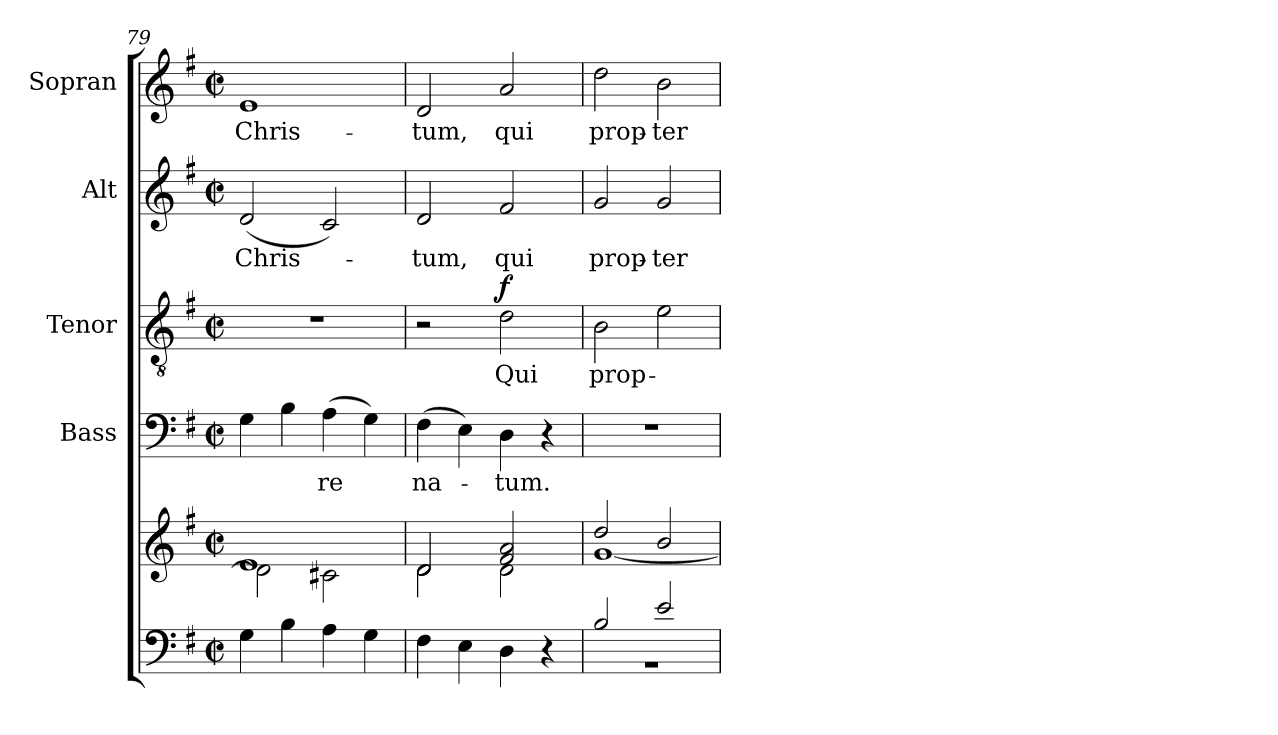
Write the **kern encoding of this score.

**kern	**kern	**kern	**text	**kern	**text	**dynam	**kern	**text	**kern	**text
*part5	*part5	*part4	*part4	*part3	*part3	*part3	*part2	*part2	*part1	*part1
*staff6	*staff5	*staff4	*staff4	*staff3	*staff3	*staff3	*staff2	*staff2	*staff1	*staff1
*	*	*I"Bass	*	*I"Tenor	*	*	*I"Alt	*	*I"Sopran	*
*	*	*I'B	*	*I'T	*	*	*I'A	*	*I'S	*
!!LO:LB:g=z
*clefF4	*clefG2	*clefF4	*	*clefGv2	*	*	*clefG2	*	*clefG2	*
*k[f#]	*k[f#]	*k[f#]	*	*k[f#]	*	*	*k[f#]	*	*k[f#]	*
*G:	*G:	*G:	*	*G:	*	*	*G:	*	*G:	*
*M2/2	*M2/2	*M2/2	*	*M2/2	*	*	*M2/2	*	*M2/2	*
*met(c|)	*met(c|)	*met(c|)	*	*met(c|)	*	*	*met(c|)	*	*met(c|)	*
=79	=79	=79	=79	=79	=79	=79	=79	=79	=79	=79
*	*^	*	*	*	*	*	*	*	*	*
!	!	!	!	!	!	!	!	!	!LO:LY:b	!	!LO:LY:b
4G\	1e	2d\]	4G\	.	1r	.	.	(<2d/	Chris-	1e	Chris-
4B\	.	.	4B\	.	.	.	.	.	.	.	.
!	!	!	!	!LO:LY:b	!	!	!	!	!	!	!
4A\	.	2c#X\	(>4A\	-re	.	.	.	2c/)	.	.	.
4G\	.	.	4G\)	.	.	.	.	.	.	.	.
=80	=80	=80	=80	=80	=80	=80	=80	=80	=80	=80	=80
!	!	!	!	!LO:LY:b	!	!	!	!	!LO:LY:b	!	!LO:LY:b
4F#\	2d/	2d\	(>4F#\	na-	2r	.	.	2d/	-tum,	2d/	-tum,
4E\	.	.	4E\)	.	.	.	.	.	.	.	.
!	!	!	!	!LO:LY:b	!	!LO:LY:b	!LO:DY:a	!	!LO:LY:b	!	!LO:LY:b
4D\	2f#/ 2a/	2d\	4D\	-tum.	2d\	Qui	f	2f#/	qui	2a/	qui
4r	.	.	4r	.	.	.	.	.	.	.	.
=81	=81	=81	=81	=81	=81	=81	=81	=81	=81	=81	=81
*^	*	*	*	*	*	*	*	*	*	*	*
!	!	!	!	!	!	!	!LO:LY:b	!	!	!LO:LY:b	!	!LO:LY:b
2B/	1rBB	2dd/	[<1g	1r	.	2B\	prop-	.	2g/	prop-	2dd\	prop-
!	!	!	!	!	!	!	!	!	!	!LO:LY:b	!	!LO:LY:b
2e/	.	2b/	.	.	.	2e\	.	.	2g/	-ter	2b\	-ter
*v	*v	*	*	*	*	*	*	*	*	*	*	*
*	*v	*v	*	*	*	*	*	*	*	*	*
=	=	=	=	=	=	=	=	=	=	=
*-	*-	*-	*-	*-	*-	*-	*-	*-	*-	*-
